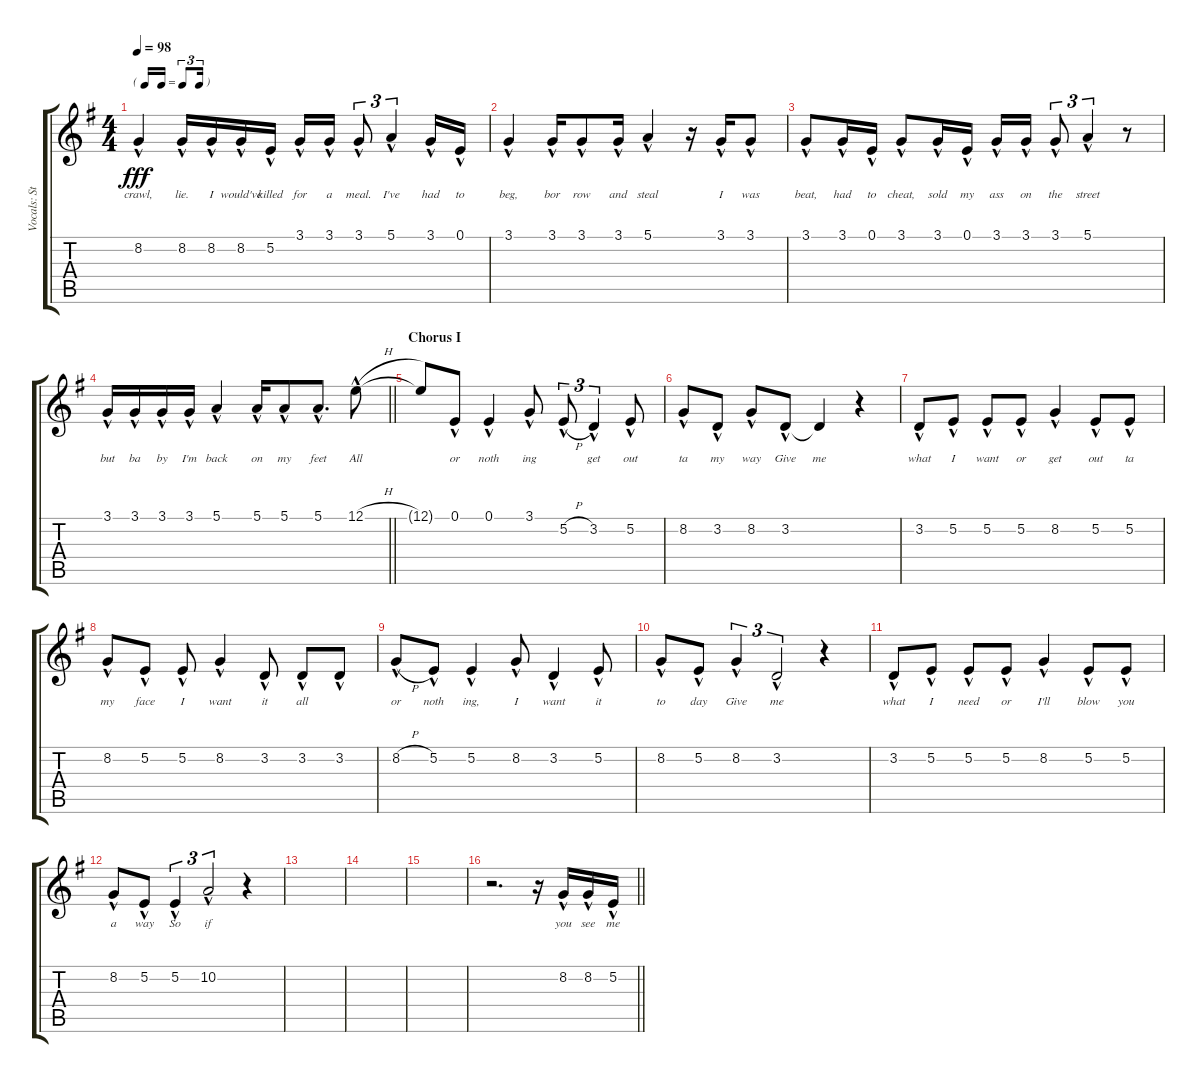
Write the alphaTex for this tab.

\track ("Vocals: Stephen" "Vocals: St") {instrument lead2sawtooth}
\staff {score tabs}
\tuning (E4 B3 G3 D3 A2 E2) {hide}
\ts (4 4)
\tf triplet16th
\tempo 98
\clef g2
\ks g
8.2{hac}.4{lyrics (0 "crawl,") lyrics (1 "") lyrics (2 "") lyrics (3 "") lyrics (4 "") dy fff} 8.2{hac}.16{lyrics (0 "lie.") lyrics (1 "") lyrics (2 "") lyrics (3 "") lyrics (4 "")} 8.2{hac}.16{lyrics (0 "I") lyrics (1 "") lyrics (2 "") lyrics (3 "") lyrics (4 "")} 8.2{hac}.16{lyrics (0 "would've") lyrics (1 "") lyrics (2 "") lyrics (3 "") lyrics (4 "")} 5.2{hac}.16{lyrics (0 "killed") lyrics (1 "") lyrics (2 "") lyrics (3 "") lyrics (4 "")} 3.1{hac}.16{lyrics (0 "for") lyrics (1 "") lyrics (2 "") lyrics (3 "") lyrics (4 "")} 3.1{hac}.16{lyrics (0 "a") lyrics (1 "") lyrics (2 "") lyrics (3 "") lyrics (4 "")} 3.1{hac}.8{tu (3 2) lyrics (0 "meal.") lyrics (1 "") lyrics (2 "") lyrics (3 "") lyrics (4 "")} 5.1{hac}.4{tu (3 2) lyrics (0 "I've") lyrics (1 "") lyrics (2 "") lyrics (3 "") lyrics (4 "")} 3.1{hac}.16{lyrics (0 "had") lyrics (1 "") lyrics (2 "") lyrics (3 "") lyrics (4 "")} 0.1{hac}.16{lyrics (0 "to") lyrics (1 "") lyrics (2 "") lyrics (3 "") lyrics (4 "")} |
3.1{hac}.4{lyrics (0 "beg,") lyrics (1 "") lyrics (2 "") lyrics (3 "") lyrics (4 "")} 3.1{hac}.16{lyrics (0 "bor") lyrics (1 "") lyrics (2 "") lyrics (3 "") lyrics (4 "")} 3.1{hac}.8{lyrics (0 "row") lyrics (1 "") lyrics (2 "") lyrics (3 "") lyrics (4 "")} 3.1{hac}.16{lyrics (0 "and") lyrics (1 "") lyrics (2 "") lyrics (3 "") lyrics (4 "")} 5.1{hac}.4{lyrics (0 "steal") lyrics (1 "") lyrics (2 "") lyrics (3 "") lyrics (4 "")} r.16 3.1{hac}.16{lyrics (0 "I") lyrics (1 "") lyrics (2 "") lyrics (3 "") lyrics (4 "")} 3.1{hac}.8{lyrics (0 "was") lyrics (1 "") lyrics (2 "") lyrics (3 "") lyrics (4 "")} |
3.1{hac}.8{lyrics (0 "beat,") lyrics (1 "") lyrics (2 "") lyrics (3 "") lyrics (4 "")} 3.1{hac}.16{lyrics (0 "had") lyrics (1 "") lyrics (2 "") lyrics (3 "") lyrics (4 "")} 0.1{hac}.16{lyrics (0 "to") lyrics (1 "") lyrics (2 "") lyrics (3 "") lyrics (4 "")} 3.1{hac}.8{lyrics (0 "cheat,") lyrics (1 "") lyrics (2 "") lyrics (3 "") lyrics (4 "")} 3.1{hac}.16{lyrics (0 "sold") lyrics (1 "") lyrics (2 "") lyrics (3 "") lyrics (4 "")} 0.1{hac}.16{lyrics (0 "my") lyrics (1 "") lyrics (2 "") lyrics (3 "") lyrics (4 "")} 3.1{hac}.16{lyrics (0 "ass") lyrics (1 "") lyrics (2 "") lyrics (3 "") lyrics (4 "")} 3.1{hac}.16{lyrics (0 "on") lyrics (1 "") lyrics (2 "") lyrics (3 "") lyrics (4 "")} 3.1{hac}.8{tu (3 2) lyrics (0 "the") lyrics (1 "") lyrics (2 "") lyrics (3 "") lyrics (4 "")} 5.1{hac}.4{tu (3 2) lyrics (0 "street") lyrics (1 "") lyrics (2 "") lyrics (3 "") lyrics (4 "")} r.8 |
\barLineRight lightlight
3.1{hac}.16{lyrics (0 "but") lyrics (1 "") lyrics (2 "") lyrics (3 "") lyrics (4 "")} 3.1{hac}.16{lyrics (0 "ba") lyrics (1 "") lyrics (2 "") lyrics (3 "") lyrics (4 "")} 3.1{hac}.16{lyrics (0 "by") lyrics (1 "") lyrics (2 "") lyrics (3 "") lyrics (4 "")} 3.1{hac}.16{lyrics (0 "I'm") lyrics (1 "") lyrics (2 "") lyrics (3 "") lyrics (4 "")} 5.1{hac}.4{lyrics (0 "back") lyrics (1 "") lyrics (2 "") lyrics (3 "") lyrics (4 "")} 5.1{hac}.16{lyrics (0 "on") lyrics (1 "") lyrics (2 "") lyrics (3 "") lyrics (4 "")} 5.1{hac}.8{lyrics (0 "my") lyrics (1 "") lyrics (2 "") lyrics (3 "") lyrics (4 "")} 5.1{hac}.8{d lyrics (0 "feet") lyrics (1 "") lyrics (2 "") lyrics (3 "") lyrics (4 "")} 12.1{h hac}.8{lyrics (0 "All") lyrics (1 "") lyrics (2 "") lyrics (3 "") lyrics (4 "")} |
\section ("" "Chorus I")
12.1{t}.8{lyrics (0 "") lyrics (1 "") lyrics (2 "") lyrics (3 "") lyrics (4 "")} 0.1{hac}.8{lyrics (0 "or") lyrics (1 "") lyrics (2 "") lyrics (3 "") lyrics (4 "")} 0.1{hac}.4{lyrics (0 "noth") lyrics (1 "") lyrics (2 "") lyrics (3 "") lyrics (4 "")} 3.1{hac}.8{lyrics (0 "ing") lyrics (1 "") lyrics (2 "") lyrics (3 "") lyrics (4 "")} 5.2{h hac}.8{tu (3 2) lyrics (0 "") lyrics (1 "") lyrics (2 "") lyrics (3 "") lyrics (4 "")} 3.2{hac}.4{tu (3 2) lyrics (0 "get") lyrics (1 "") lyrics (2 "") lyrics (3 "") lyrics (4 "")} 5.2{hac}.8{lyrics (0 "out") lyrics (1 "") lyrics (2 "") lyrics (3 "") lyrics (4 "")} |
8.2{hac}.8{lyrics (0 "ta") lyrics (1 "") lyrics (2 "") lyrics (3 "") lyrics (4 "")} 3.2{hac}.8{lyrics (0 "my") lyrics (1 "") lyrics (2 "") lyrics (3 "") lyrics (4 "")} 8.2{hac}.8{lyrics (0 "way") lyrics (1 "") lyrics (2 "") lyrics (3 "") lyrics (4 "")} 3.2{hac}.8{lyrics (0 "Give") lyrics (1 "") lyrics (2 "") lyrics (3 "") lyrics (4 "")} 3.2{t}.4{lyrics (0 "me") lyrics (1 "") lyrics (2 "") lyrics (3 "") lyrics (4 "")} r.4 |
3.2{hac}.8{lyrics (0 "what") lyrics (1 "") lyrics (2 "") lyrics (3 "") lyrics (4 "")} 5.2{hac}.8{lyrics (0 "I") lyrics (1 "") lyrics (2 "") lyrics (3 "") lyrics (4 "")} 5.2{hac}.8{lyrics (0 "want") lyrics (1 "") lyrics (2 "") lyrics (3 "") lyrics (4 "")} 5.2{hac}.8{lyrics (0 "or") lyrics (1 "") lyrics (2 "") lyrics (3 "") lyrics (4 "")} 8.2{hac}.4{lyrics (0 "get") lyrics (1 "") lyrics (2 "") lyrics (3 "") lyrics (4 "")} 5.2{hac}.8{lyrics (0 "out") lyrics (1 "") lyrics (2 "") lyrics (3 "") lyrics (4 "")} 5.2{hac}.8{lyrics (0 "ta") lyrics (1 "") lyrics (2 "") lyrics (3 "") lyrics (4 "")} |
8.2{hac}.8{lyrics (0 "my") lyrics (1 "") lyrics (2 "") lyrics (3 "") lyrics (4 "")} 5.2{hac}.8{lyrics (0 "face") lyrics (1 "") lyrics (2 "") lyrics (3 "") lyrics (4 "")} 5.2{hac}.8{lyrics (0 "I") lyrics (1 "") lyrics (2 "") lyrics (3 "") lyrics (4 "")} 8.2{hac}.4{lyrics (0 "want") lyrics (1 "") lyrics (2 "") lyrics (3 "") lyrics (4 "")} 3.2{hac}.8{lyrics (0 "it") lyrics (1 "") lyrics (2 "") lyrics (3 "") lyrics (4 "")} 3.2{hac}.8{lyrics (0 "all") lyrics (1 "") lyrics (2 "") lyrics (3 "") lyrics (4 "")} 3.2{hac}.8{lyrics (0 "") lyrics (1 "") lyrics (2 "") lyrics (3 "") lyrics (4 "")} |
8.2{h hac}.8{lyrics (0 "or") lyrics (1 "") lyrics (2 "") lyrics (3 "") lyrics (4 "")} 5.2{hac}.8{lyrics (0 "noth") lyrics (1 "") lyrics (2 "") lyrics (3 "") lyrics (4 "")} 5.2{hac}.4{lyrics (0 "ing,") lyrics (1 "") lyrics (2 "") lyrics (3 "") lyrics (4 "")} 8.2{hac}.8{lyrics (0 "I") lyrics (1 "") lyrics (2 "") lyrics (3 "") lyrics (4 "")} 3.2{hac}.4{lyrics (0 "want") lyrics (1 "") lyrics (2 "") lyrics (3 "") lyrics (4 "")} 5.2{hac}.8{lyrics (0 "it") lyrics (1 "") lyrics (2 "") lyrics (3 "") lyrics (4 "")} |
8.2{hac}.8{lyrics (0 "to") lyrics (1 "") lyrics (2 "") lyrics (3 "") lyrics (4 "")} 5.2{hac}.8{lyrics (0 "day") lyrics (1 "") lyrics (2 "") lyrics (3 "") lyrics (4 "")} 8.2{hac}.4{tu (3 2) lyrics (0 "Give") lyrics (1 "") lyrics (2 "") lyrics (3 "") lyrics (4 "")} 3.2{hac}.2{tu (3 2) lyrics (0 "me") lyrics (1 "") lyrics (2 "") lyrics (3 "") lyrics (4 "")} r.4 |
3.2{hac}.8{lyrics (0 "what") lyrics (1 "") lyrics (2 "") lyrics (3 "") lyrics (4 "")} 5.2{hac}.8{lyrics (0 "I") lyrics (1 "") lyrics (2 "") lyrics (3 "") lyrics (4 "")} 5.2{hac}.8{lyrics (0 "need") lyrics (1 "") lyrics (2 "") lyrics (3 "") lyrics (4 "")} 5.2{hac}.8{lyrics (0 "or") lyrics (1 "") lyrics (2 "") lyrics (3 "") lyrics (4 "")} 8.2{hac}.4{lyrics (0 "I'll") lyrics (1 "") lyrics (2 "") lyrics (3 "") lyrics (4 "")} 5.2{hac}.8{lyrics (0 "blow") lyrics (1 "") lyrics (2 "") lyrics (3 "") lyrics (4 "")} 5.2{hac}.8{lyrics (0 "you") lyrics (1 "") lyrics (2 "") lyrics (3 "") lyrics (4 "")} |
8.2{hac}.8{lyrics (0 "a") lyrics (1 "") lyrics (2 "") lyrics (3 "") lyrics (4 "")} 5.2{hac}.8{lyrics (0 "way") lyrics (1 "") lyrics (2 "") lyrics (3 "") lyrics (4 "")} 5.2{hac}.4{tu (3 2) lyrics (0 "So") lyrics (1 "") lyrics (2 "") lyrics (3 "") lyrics (4 "")} 10.2{hac}.2{tu (3 2) lyrics (0 "if") lyrics (1 "") lyrics (2 "") lyrics (3 "") lyrics (4 "")} r.4 |
|
|
|
\barLineRight lightlight
r.2{d} r.16 8.2{hac}.16{lyrics (0 "you") lyrics (1 "") lyrics (2 "") lyrics (3 "") lyrics (4 "")} 8.2{hac}.16{lyrics (0 "see") lyrics (1 "") lyrics (2 "") lyrics (3 "") lyrics (4 "")} 5.2{hac}.16{lyrics (0 "me") lyrics (1 "") lyrics (2 "") lyrics (3 "") lyrics (4 "")}
